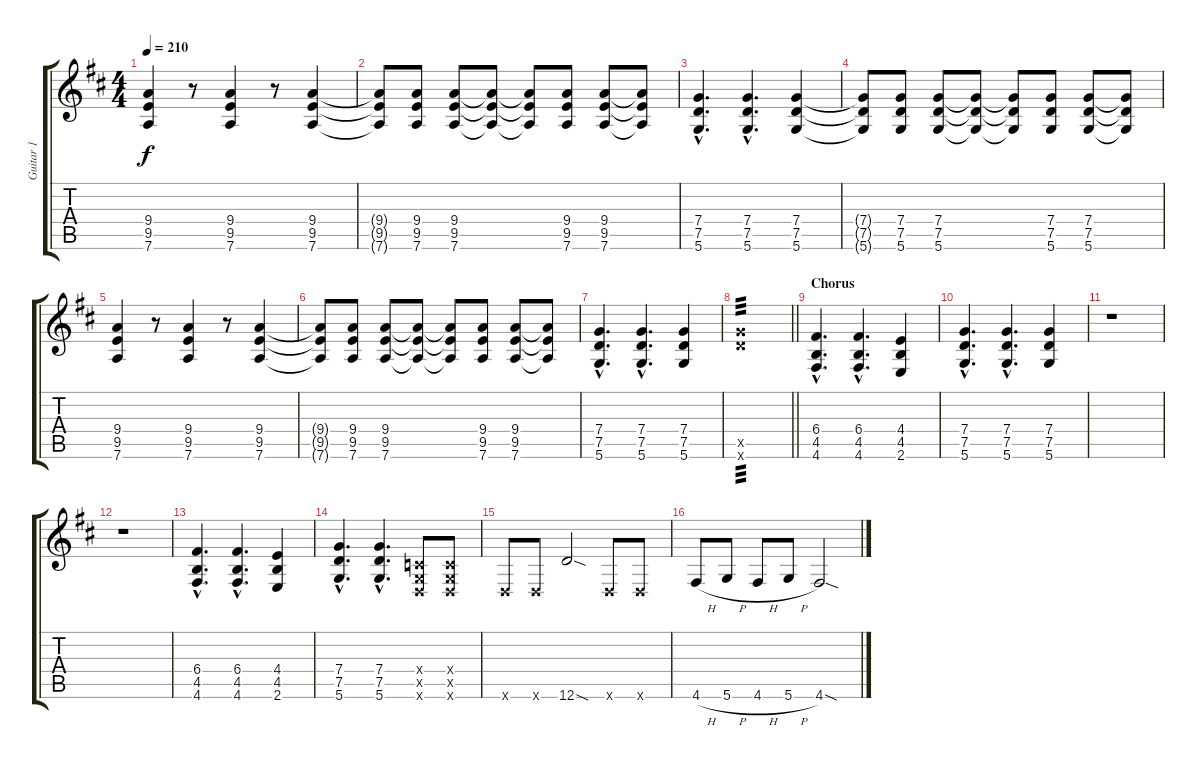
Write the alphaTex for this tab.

\track ("Guitar 1" "Guitar 1") {instrument distortionguitar}
\staff {score tabs}
\tuning (D4 A3 F3 C3 G2 D2) {hide}
\ts (4 4)
\tempo 210
\clef g2
\ks d
(9.4 9.5 7.6).4{dy f} r.8 (9.4 9.5 7.6).4 r.8 (9.4 9.5 7.6).4 |
(9.4{t} 9.5{t} 7.6{t}).8 (9.4 9.5 7.6).8 (9.4 9.5 7.6).8 (9.4{t} 9.5{t} 7.6{t}).8 (9.4{t} 9.5{t} 7.6{t}).8 (9.4 9.5 7.6).8 (9.4 9.5 7.6).8 (9.4{t} 9.5{t} 7.6{t}).8 |
(7.4{hac} 7.5{hac} 5.6{hac}).4{d} (7.4{hac} 7.5{hac} 5.6{hac}).4{d} (7.4 7.5 5.6).4 |
(7.4{t} 7.5{t} 5.6{t}).8 (7.4 7.5 5.6).8 (7.4 7.5 5.6).8 (7.4{t} 7.5{t} 5.6{t}).8 (7.4{t} 7.5{t} 5.6{t}).8 (7.4 7.5 5.6).8 (7.4 7.5 5.6).8 (7.4{t} 7.5{t} 5.6{t}).8 |
(9.4 9.5 7.6).4 r.8 (9.4 9.5 7.6).4 r.8 (9.4 9.5 7.6).4 |
(9.4{t} 9.5{t} 7.6{t}).8 (9.4 9.5 7.6).8 (9.4 9.5 7.6).8 (9.4{t} 9.5{t} 7.6{t}).8 (9.4{t} 9.5{t} 7.6{t}).8 (9.4 9.5 7.6).8 (9.4 9.5 7.6).8 (9.4{t} 9.5{t} 7.6{t}).8 |
(7.4{hac} 7.5{hac} 5.6{hac}).4{d} (7.4{hac} 7.5{hac} 5.6{hac}).4{d} (7.4 7.5 5.6).4 |
\barLineRight lightlight
(12.5{x} 12.6{x}).1{tp 3} |
\section ("" "Chorus")
(6.4{hac} 4.5{hac} 4.6{hac}).4{d} (6.4{hac} 4.5{hac} 4.6{hac}).4{d} (4.4 4.5 2.6).4 |
(7.4{hac} 7.5{hac} 5.6{hac}).4{d} (7.4{hac} 7.5{hac} 5.6{hac}).4{d} (7.4 7.5 5.6).4 |
r.1 |
r.1 |
(6.4{hac} 4.5{hac} 4.6{hac}).4{d} (6.4{hac} 4.5{hac} 4.6{hac}).4{d} (4.4 4.5 2.6).4 |
(7.4{hac} 7.5{hac} 5.6{hac}).4{d} (7.4{hac} 7.5{hac} 5.6{hac}).4{d} (0.4{x} 0.5{x} 0.6{x}).8 (0.4{x} 0.5{x} 0.6{x}).8 |
0.6{x}.8 0.6{x}.8 12.6{sod}.2 0.6{x}.8 0.6{x}.8 |
4.6{h}.8 5.6{h}.8 4.6{h}.8 5.6{h}.8 4.6{sod}.2
